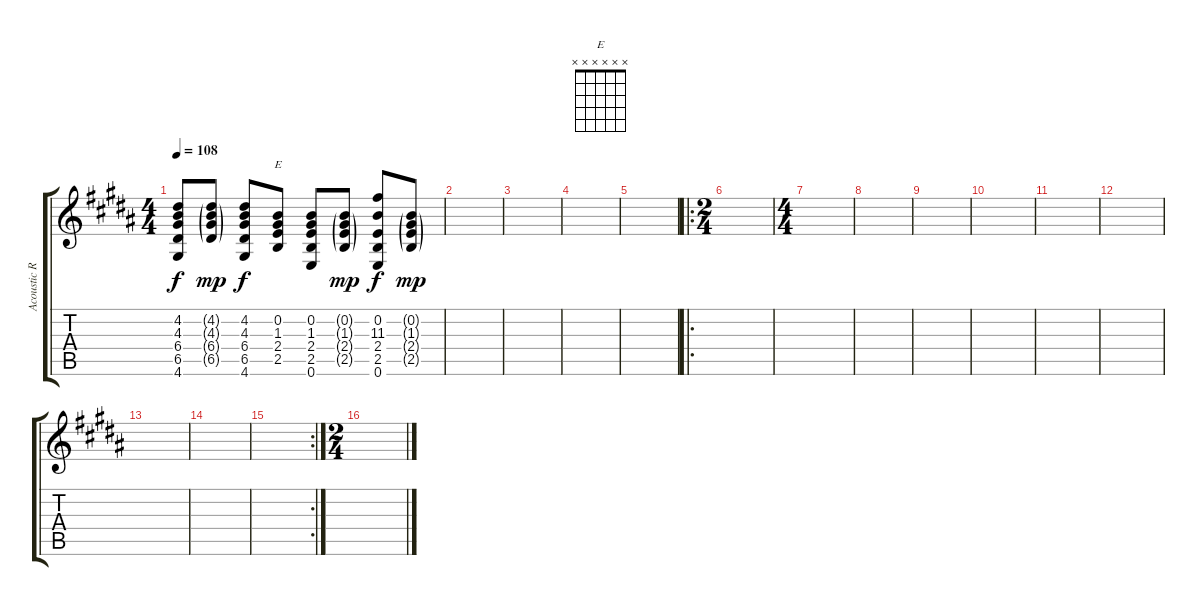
\track ("Acoustic Rhythm Guitar" "Acoustic R") {instrument acousticguitarsteel}
\staff {score tabs}
\tuning (E4 B3 G3 D3 A2 E2) {hide}
\chord ("E" x x x x x x)
\ts (4 4)
\tempo 108
\clef g2
\ks g#minor
(4.2 4.3 6.4 6.5 4.6).8{dy f} (4.2{g} 4.3{g} 6.4{g} 6.5{g}).8{dy mp} (4.2 4.3 6.4 6.5 4.6).8{dy f} (0.2 1.3 2.4 2.5).8{ch "E"} (0.2 1.3 2.4 2.5 0.6).8 (0.2{g} 1.3{g} 2.4{g} 2.5{g}).8{dy mp} (0.2 11.3 2.4 2.5 0.6).8{dy f} (0.2{g} 1.3{g} 2.4{g} 2.5{g}).8{dy mp} |
|
|
|
|
\ro
\ts (2 4)
|
\ts (4 4)
|
|
|
|
|
|
|
|
\rc 2
|
\ts (2 4)
